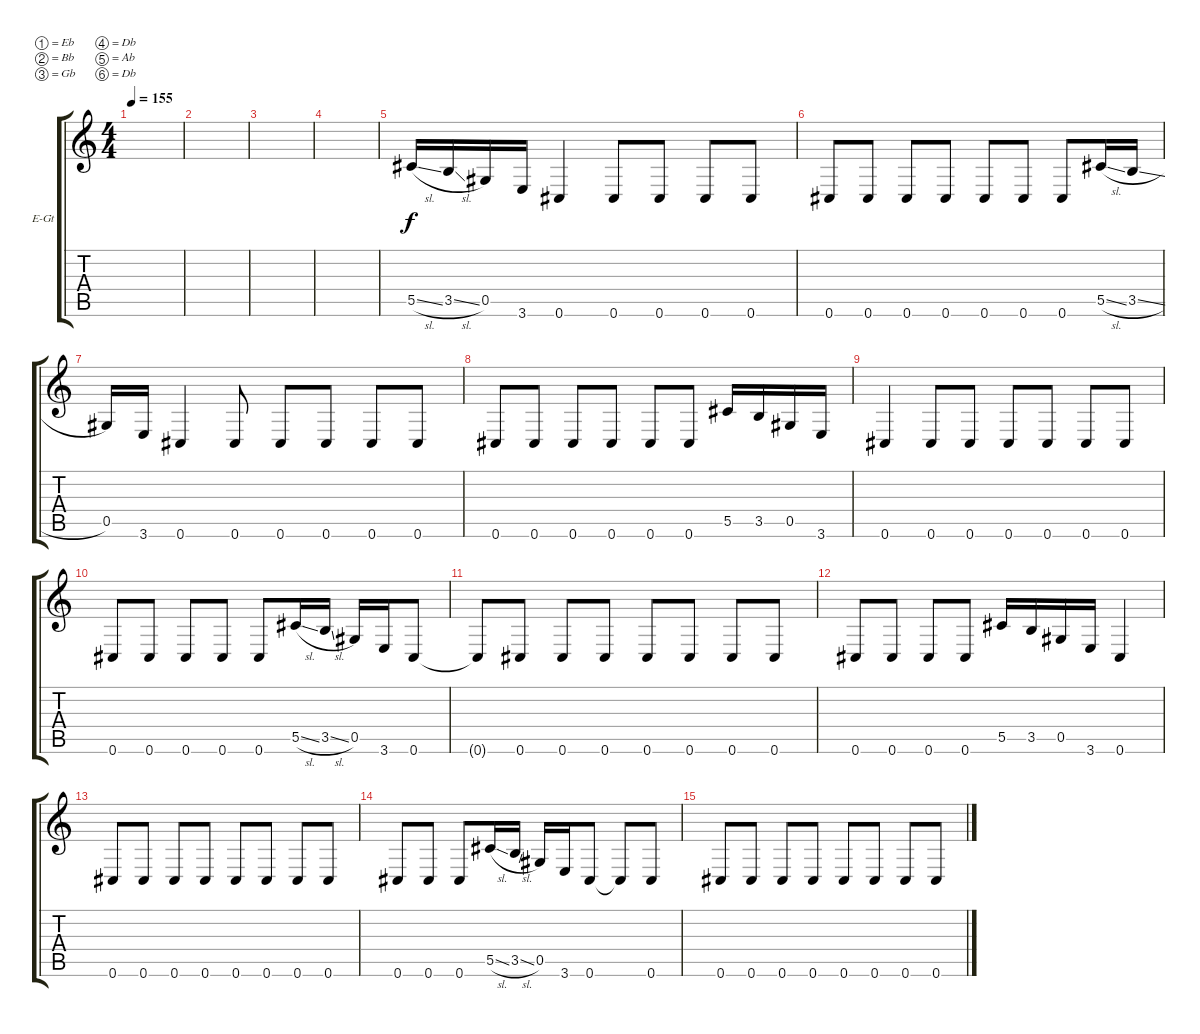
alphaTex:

\defaultSystemsLayout 4
\bracketExtendMode groupsimilarinstruments
\firstSystemTrackNameOrientation horizontal
\otherSystemsTrackNameOrientation horizontal
\track ("Electric Guitar" "E-Gt") {instrument overdrivenguitar}
\staff {score tabs}
\tuning (Eb4 Bb3 Gb3 Db3 Ab2 Db2)
\ts (4 4)
\tempo 155
\clef g2
\ks c
|
|
|
|
5.5{sl}.16 3.5{sl}.16 0.5.16 3.6.16 0.6.4 0.6.8 0.6.8 0.6.8 0.6.8 |
0.6.8 0.6.8 0.6.8 0.6.8 0.6.8 0.6.8 0.6.8 5.5{sl}.16 3.5{sl}.16 |
0.5.16 3.6.16 0.6.4 0.6.8 0.6.8 0.6.8 0.6.8 0.6.8 |
0.6.8 0.6.8 0.6.8 0.6.8 0.6.8 0.6.8 5.5.16 3.5.16 0.5.16 3.6.16 |
0.6.4 0.6.8 0.6.8 0.6.8 0.6.8 0.6.8 0.6.8 |
0.6.8 0.6.8 0.6.8 0.6.8 0.6.8 5.5{sl}.16 3.5{sl}.16 0.5.16 3.6.16 0.6.8 |
0.6{t}.8 0.6.8 0.6.8 0.6.8 0.6.8 0.6.8 0.6.8 0.6.8 |
0.6.8 0.6.8 0.6.8 0.6.8 5.5.16 3.5.16 0.5.16 3.6.16 0.6.4 |
0.6.8 0.6.8 0.6.8 0.6.8 0.6.8 0.6.8 0.6.8 0.6.8 |
0.6.8 0.6.8 0.6.8 5.5{sl}.16 3.5{sl}.16 0.5.16 3.6.16 0.6.8 0.6{t}.8 0.6.8 |
0.6.8 0.6.8 0.6.8 0.6.8 0.6.8 0.6.8 0.6.8 0.6.8
